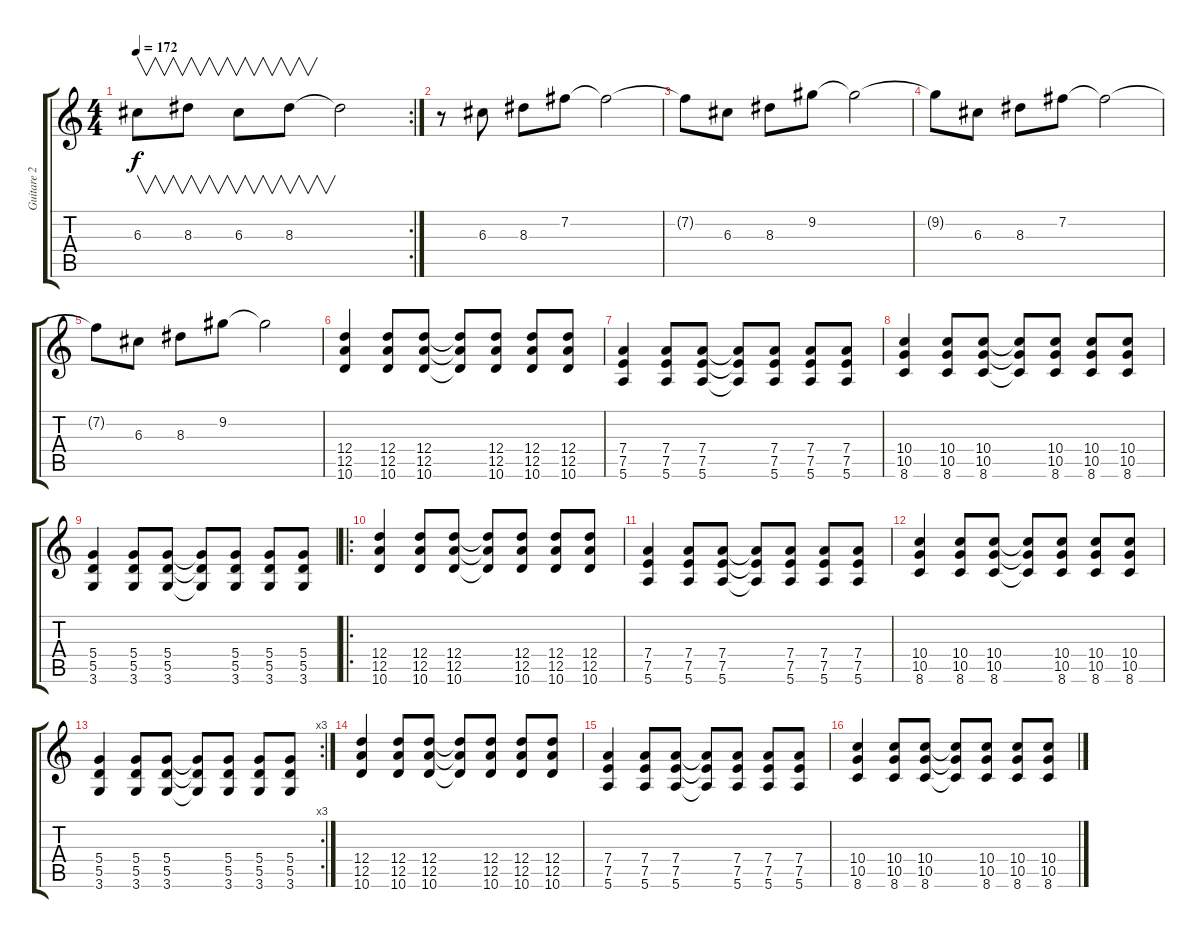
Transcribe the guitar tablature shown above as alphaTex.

\track ("Guitare 2" "Guitare 2") {instrument electricguitarclean}
\staff {score tabs}
\tuning (E4 B3 G3 D3 A2 E2) {hide}
\rc 2
\ts (4 4)
\tempo 172
\clef g2
\ks c
6.3.8{v dy f} 8.3.8{v} 6.3.8{v} 8.3.8{v} 8.3{t}.2 |
r.8 6.3.8 8.3.8 7.2.8 7.2{t}.2 |
7.2{t}.8 6.3.8 8.3.8 9.2.8 9.2{t}.2 |
9.2{t}.8 6.3.8 8.3.8 7.2.8 7.2{t}.2 |
7.2{t}.8 6.3.8 8.3.8 9.2.8 9.2{t}.2 |
(12.4 12.5 10.6).4 (12.4 12.5 10.6).8 (12.4 12.5 10.6).8 (12.4{t} 12.5{t} 10.6{t}).8 (12.4 12.5 10.6).8 (12.4 12.5 10.6).8 (12.4 12.5 10.6).8 |
(7.4 7.5 5.6).4 (7.4 7.5 5.6).8 (7.4 7.5 5.6).8 (7.4{t} 7.5{t} 5.6{t}).8 (7.4 7.5 5.6).8 (7.4 7.5 5.6).8 (7.4 7.5 5.6).8 |
(10.4 10.5 8.6).4 (10.4 10.5 8.6).8 (10.4 10.5 8.6).8 (10.4{t} 10.5{t} 8.6{t}).8 (10.4 10.5 8.6).8 (10.4 10.5 8.6).8 (10.4 10.5 8.6).8 |
(5.4 5.5 3.6).4 (5.4 5.5 3.6).8 (5.4 5.5 3.6).8 (5.4{t} 5.5{t} 3.6{t}).8 (5.4 5.5 3.6).8 (5.4 5.5 3.6).8 (5.4 5.5 3.6).8 |
\ro
(12.4 12.5 10.6).4 (12.4 12.5 10.6).8 (12.4 12.5 10.6).8 (12.4{t} 12.5{t} 10.6{t}).8 (12.4 12.5 10.6).8 (12.4 12.5 10.6).8 (12.4 12.5 10.6).8 |
(7.4 7.5 5.6).4 (7.4 7.5 5.6).8 (7.4 7.5 5.6).8 (7.4{t} 7.5{t} 5.6{t}).8 (7.4 7.5 5.6).8 (7.4 7.5 5.6).8 (7.4 7.5 5.6).8 |
(10.4 10.5 8.6).4 (10.4 10.5 8.6).8 (10.4 10.5 8.6).8 (10.4{t} 10.5{t} 8.6{t}).8 (10.4 10.5 8.6).8 (10.4 10.5 8.6).8 (10.4 10.5 8.6).8 |
\rc 3
(5.4 5.5 3.6).4 (5.4 5.5 3.6).8 (5.4 5.5 3.6).8 (5.4{t} 5.5{t} 3.6{t}).8 (5.4 5.5 3.6).8 (5.4 5.5 3.6).8 (5.4 5.5 3.6).8 |
(12.4 12.5 10.6).4 (12.4 12.5 10.6).8 (12.4 12.5 10.6).8 (12.4{t} 12.5{t} 10.6{t}).8 (12.4 12.5 10.6).8 (12.4 12.5 10.6).8 (12.4 12.5 10.6).8 |
(7.4 7.5 5.6).4 (7.4 7.5 5.6).8 (7.4 7.5 5.6).8 (7.4{t} 7.5{t} 5.6{t}).8 (7.4 7.5 5.6).8 (7.4 7.5 5.6).8 (7.4 7.5 5.6).8 |
(10.4 10.5 8.6).4 (10.4 10.5 8.6).8 (10.4 10.5 8.6).8 (10.4{t} 10.5{t} 8.6{t}).8 (10.4 10.5 8.6).8 (10.4 10.5 8.6).8 (10.4 10.5 8.6).8
